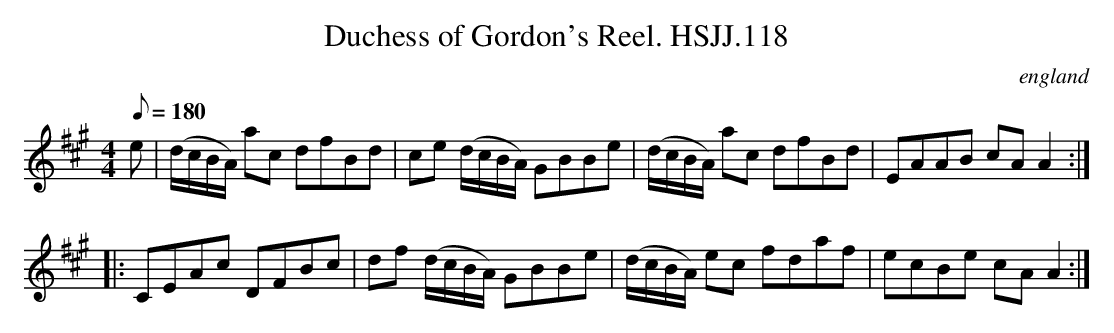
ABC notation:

X:1
T:Duchess of Gordon's Reel. HSJJ.118
O:england
M:4/4
L:1/8
Q:180
K:A
e|(d/c/B/A/) ac dfBd|ce (d/c/B/A/) GBBe|(d/c/B/A/) ac dfBd|EAAB cAA2:|
|:CEAc DFBc|df (d/c/B/A/) GBBe|(d/c/B/A/) ec fdaf|ecBe cAA2:|]
